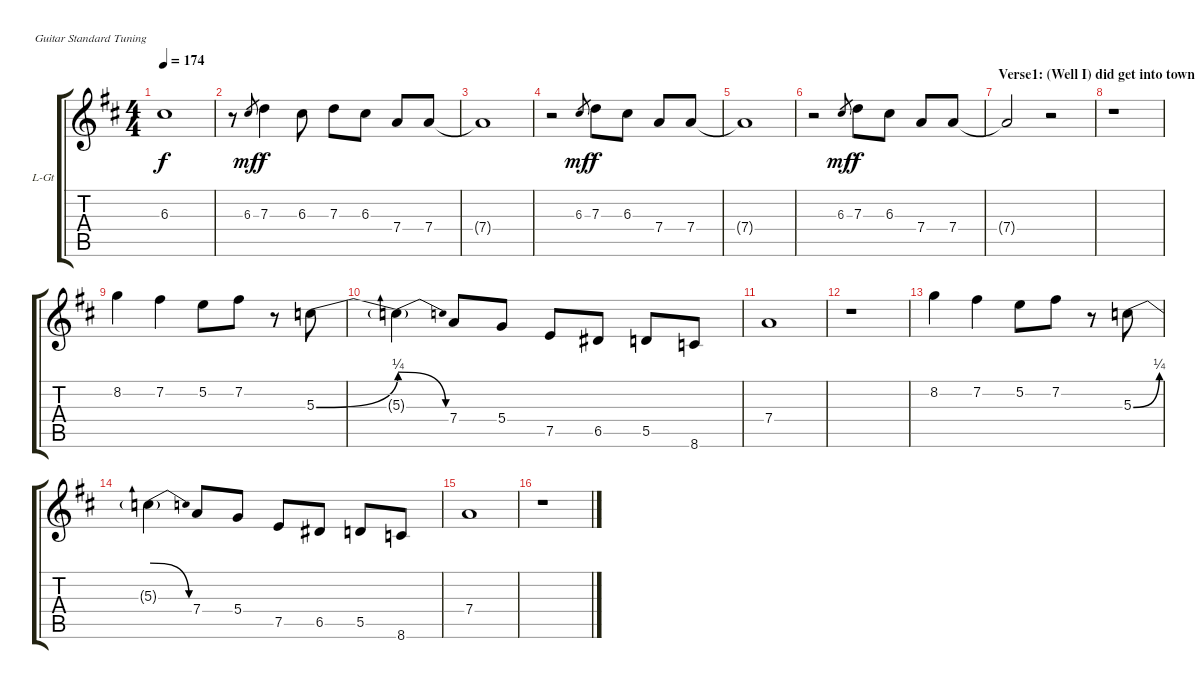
\bracketExtendMode groupsimilarinstruments
\firstSystemTrackNameOrientation horizontal
\otherSystemsTrackNameOrientation horizontal
\track ("Lead Guitar" "L-Gt") {instrument electricguitarclean}
\staff {score tabs}
\tuning (E4 B3 G3 D3 A2 E2)
\ts (4 4)
\tempo 174
\clef g2
\ks d
6.3{t}.1{dy f} |
r.8 6.3.8{gr dy mf} 7.3.4{dy f} 6.3.8 7.3.8 6.3.8 7.4.8 7.4.8 |
7.4{t}.1 |
r.2 6.3.8{gr dy mf} 7.3.8{dy f} 6.3.8 7.4.8 7.4.8 |
7.4{t}.1 |
r.2 6.3.8{gr dy mf} 7.3.8{dy f} 6.3.8 7.4.8 7.4.8 |
\section ("" "Verse1: (Well I) did get into town")
7.4{t}.2 r.2 |
r.1 |
8.2.4 7.2.4 5.2.8 7.2.8 r.8 5.3{be (bend 21.599999999999998 0 39.6 1)}.8 |
5.3{be (release 16.8 1 44.4 0) t}.4 7.4.8 5.4.8 7.5.8 6.5.8 5.5.8 8.6.8 |
7.4.1 |
r.1 |
8.2.4 7.2.4 5.2.8 7.2.8 r.8 5.3{be (bend 21.599999999999998 0 39.6 1)}.8 |
5.3{be (release 16.8 1 44.4 0) t}.4 7.4.8 5.4.8 7.5.8 6.5.8 5.5.8 8.6.8 |
7.4.1 |
r.1
